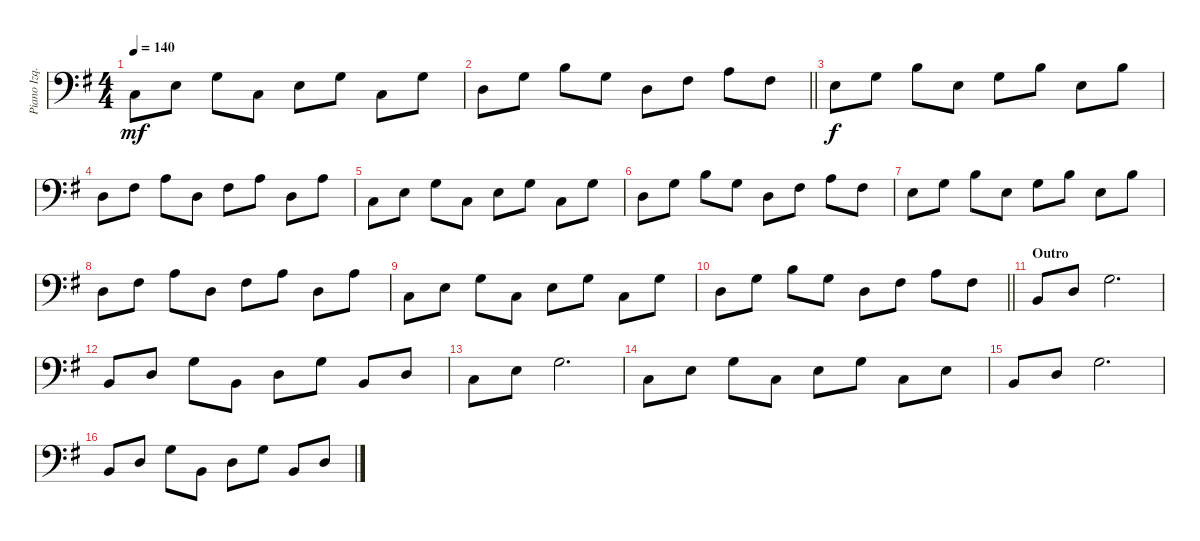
\track ("Piano Izq." "Piano Izq.") {instrument acousticgrandpiano}
\staff {score}
\tuning (G2 D2 A1 E1) {hide}
\ts (4 4)
\tempo 140
\clef f4
\ks g
10.2.8{dy mf} 9.1.8 12.1.8 10.2.8 9.1.8 12.1.8 10.2.8 12.1.8 |
\barLineRight lightlight
12.2.8 12.1.8 16.1.8 12.1.8 12.2.8 11.1.8 14.1.8 11.1.8 |
\section ("" "")
14.2.8{dy f} 12.1.8 16.1.8 14.2.8 12.1.8 16.1.8 14.2.8 16.1.8 |
12.2.8 11.1.8 14.1.8 12.2.8 11.1.8 14.1.8 12.2.8 14.1.8 |
10.2.8 9.1.8 12.1.8 10.2.8 9.1.8 12.1.8 10.2.8 12.1.8 |
12.2.8 12.1.8 16.1.8 12.1.8 12.2.8 11.1.8 14.1.8 11.1.8 |
14.2.8 12.1.8 16.1.8 14.2.8 12.1.8 16.1.8 14.2.8 16.1.8 |
12.2.8 11.1.8 14.1.8 12.2.8 11.1.8 14.1.8 12.2.8 14.1.8 |
10.2.8 9.1.8 12.1.8 10.2.8 9.1.8 12.1.8 10.2.8 12.1.8 |
\barLineRight lightlight
12.2.8 12.1.8 16.1.8 12.1.8 12.2.8 11.1.8 14.1.8 11.1.8 |
\section ("" "Outro")
14.3.8 12.2.8 12.1.2{d} |
14.3.8 12.2.8 12.1.8 14.3.8 12.2.8 12.1.8 14.3.8 12.2.8 |
15.3.8 14.2.8 12.1.2{d} |
15.3.8 14.2.8 12.1.8 15.3.8 14.2.8 12.1.8 15.3.8 14.2.8 |
14.3.8 12.2.8 12.1.2{d} |
14.3.8 12.2.8 12.1.8 14.3.8 12.2.8 12.1.8 14.3.8 12.2.8
